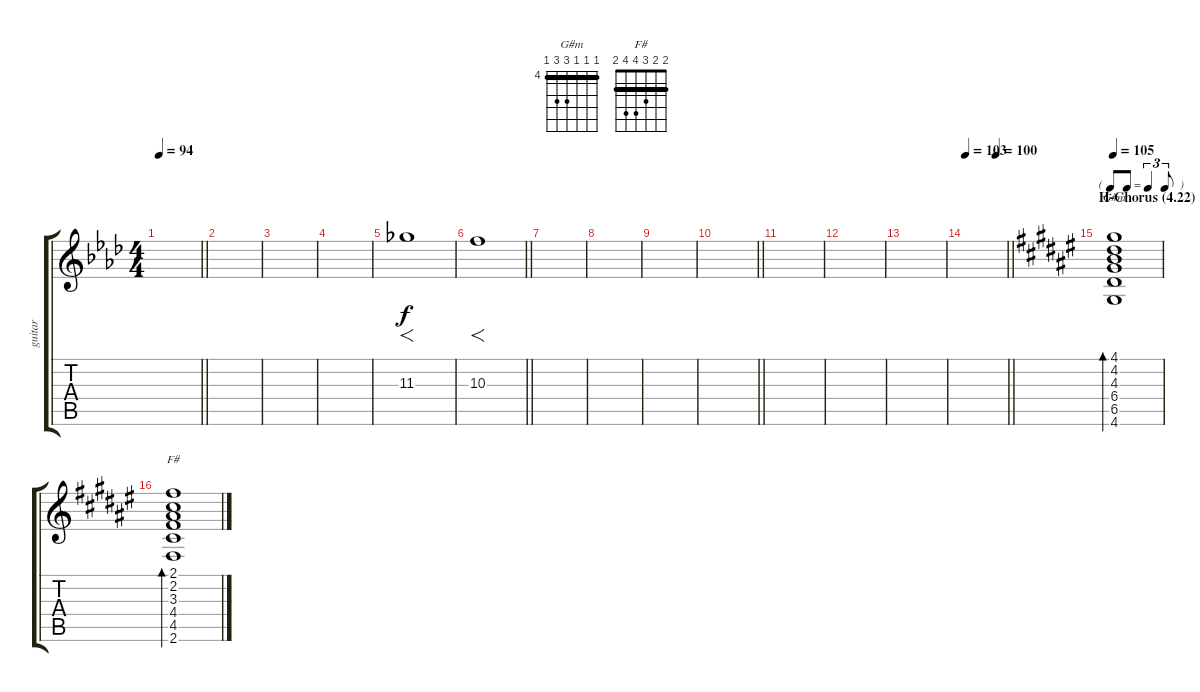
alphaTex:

\track ("guitar" "guitar") {instrument overdrivenguitar}
\staff {score tabs}
\tuning (E4 B3 G3 D3 A2 E2) {hide}
\chord ("G#m" 4 4 4 6 6 4) {firstfret 4 barre 4}
\chord ("F#" 2 2 3 4 4 2) {barre 2}
\ts (4 4)
\tempo 94
\clef g2
\barLineRight lightlight
\ks ab
|
|
|
|
11.3.1{f} |
\barLineRight lightlight
10.3.1{f} |
|
|
|
\barLineRight lightlight
|
|
|
|
\tempo 103
\tempo (100 0.75)
\barLineRight lightlight
|
\tf triplet8th
\section ("" "H-Chorus (4.22)")
\tempo 105
\ks f#
(4.1 4.2 4.3 6.4 6.5 4.6).1{bd 30 ch "G#m"} |
\ks d#minor
(2.1 2.2 3.3 4.4 4.5 2.6).1{bd 30 ch "F#"}
